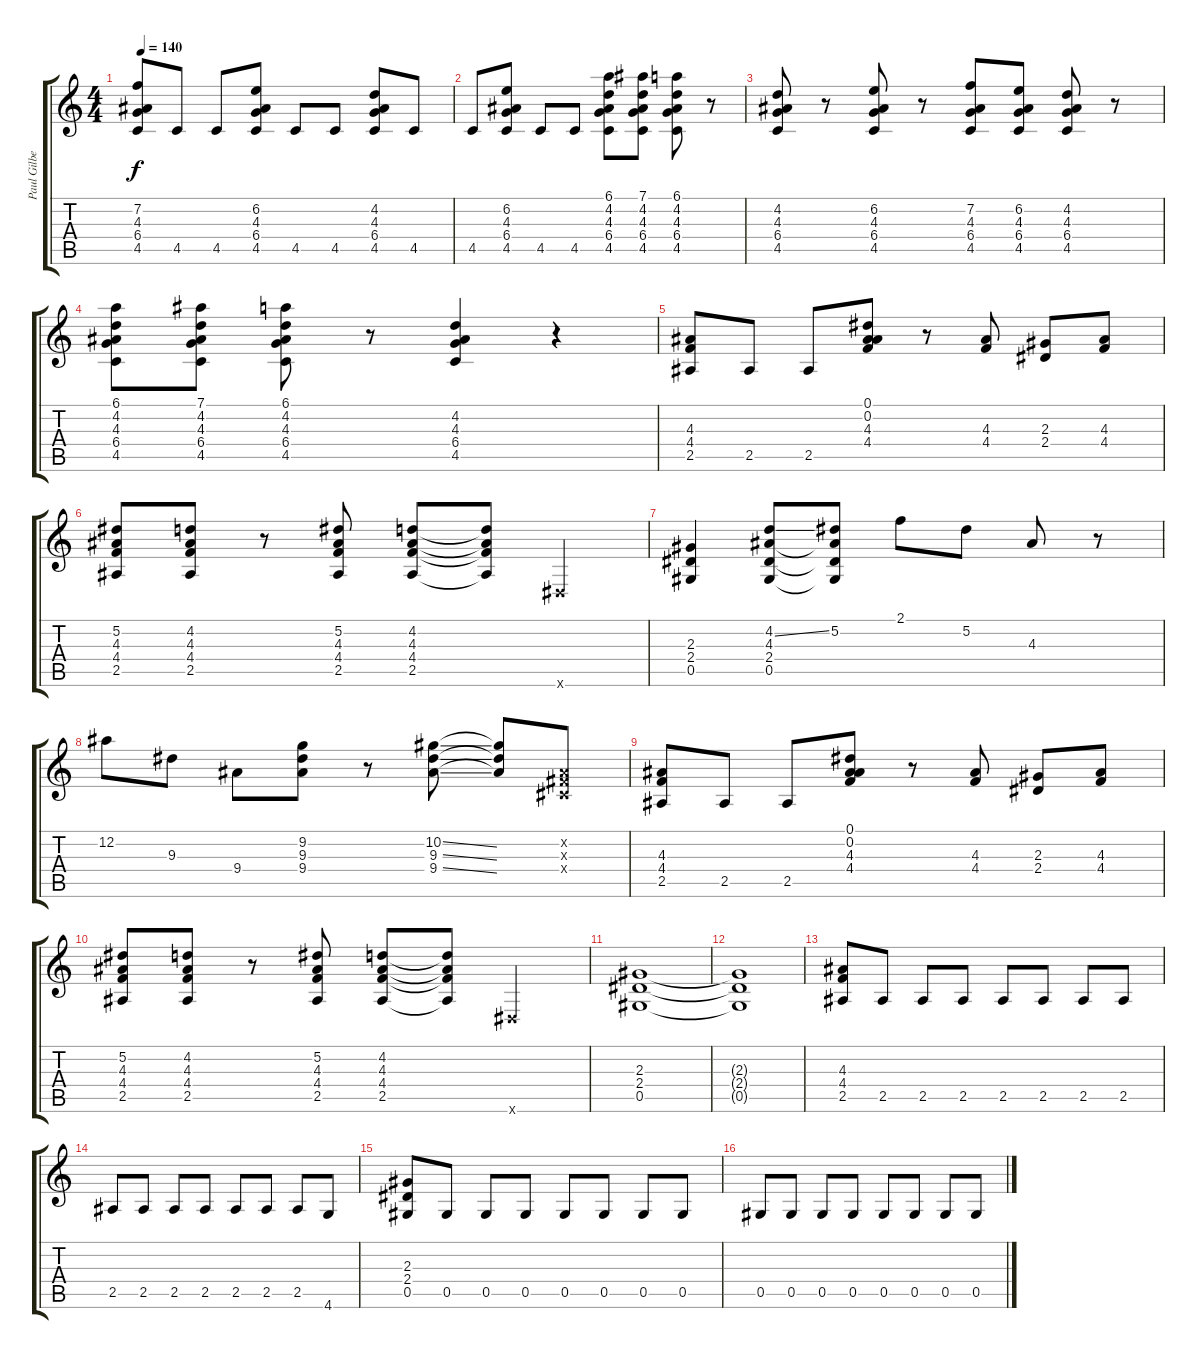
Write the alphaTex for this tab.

\track ("Paul Gilbert" "Paul Gilbe") {instrument distortionguitar}
\staff {score tabs}
\tuning (Eb4 Bb3 Gb3 Db3 Ab2 Eb2) {hide}
\ts (4 4)
\tempo 140
\clef g2
\ks c
(7.2 4.3 6.4 4.5).8{dy f instrument distortionguitar} 4.5.8 4.5.8 (6.2 4.3 6.4 4.5).8 4.5.8 4.5.8 (4.2 4.3 6.4 4.5).8 4.5.8 |
4.5.8 (6.2 4.3 6.4 4.5).8 4.5.8 4.5.8 (6.1 4.2 4.3 6.4 4.5).8 (7.1 4.2 4.3 6.4 4.5).8 (6.1 4.2 4.3 6.4 4.5).8 r.8 |
(4.2 4.3 6.4 4.5).8 r.8 (6.2 4.3 6.4 4.5).8 r.8 (7.2 4.3 6.4 4.5).8 (6.2 4.3 6.4 4.5).8 (4.2 4.3 6.4 4.5).8 r.8 |
(6.1 4.2 4.3 6.4 4.5).8 (7.1 4.2 4.3 6.4 4.5).8 (6.1 4.2 4.3 6.4 4.5).8 r.8 (4.2 4.3 6.4 4.5).4 r.4 |
(4.3 4.4 2.5).8 2.5.8 2.5.8 (0.1 0.2 4.3 4.4).8 r.8 (4.3 4.4).8 (2.3 2.4).8 (4.3 4.4).8 |
(5.2 4.3 4.4 2.5).8 (4.2 4.3 4.4 2.5).8 r.8 (5.2 4.3 4.4 2.5).8 (4.2 4.3 4.4 2.5).8 (4.2{t} 4.3{t} 4.4{t} 2.5{t}).8 0.6{x}.4 |
(2.3 2.4 0.5).4 (4.2{ss} 4.3 2.4 0.5).8 (5.2 4.3{t} 2.4{t} 0.5{t}).8 2.1.8 5.2.8 4.3.8 r.8 |
12.2.8 9.3.8 9.4.8 (9.2 9.3 9.4).8 r.8 (10.2{ss} 9.3{ss} 9.4{ss}).8 (10.2{t} 9.3{t} 9.4{t}).8 (0.2{x} 0.3{x} 0.4{x}).8 |
(4.3 4.4 2.5).8 2.5.8 2.5.8 (0.1 0.2 4.3 4.4).8 r.8 (4.3 4.4).8 (2.3 2.4).8 (4.3 4.4).8 |
(5.2 4.3 4.4 2.5).8 (4.2 4.3 4.4 2.5).8 r.8 (5.2 4.3 4.4 2.5).8 (4.2 4.3 4.4 2.5).8 (4.2{t} 4.3{t} 4.4{t} 2.5{t}).8 0.6{x}.4 |
(2.3 2.4 0.5).1 |
(2.3{t} 2.4{t} 0.5{t}).1 |
(4.3 4.4 2.5).8 2.5.8 2.5.8 2.5.8 2.5.8 2.5.8 2.5.8 2.5.8 |
2.5.8 2.5.8 2.5.8 2.5.8 2.5.8 2.5.8 2.5.8 4.6.8 |
(2.3 2.4 0.5).8 0.5.8 0.5.8 0.5.8 0.5.8 0.5.8 0.5.8 0.5.8 |
0.5.8 0.5.8 0.5.8 0.5.8 0.5.8 0.5.8 0.5.8 0.5.8
